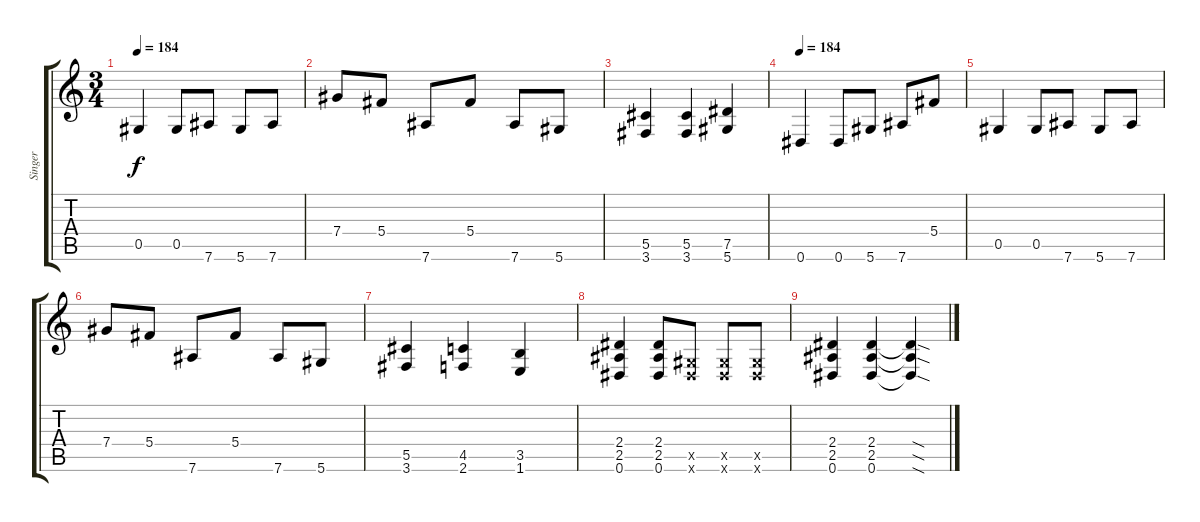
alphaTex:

\track ("Singer" "Singer") {instrument distortionguitar}
\staff {score tabs}
\tuning (Eb4 Bb3 Gb3 Db3 Ab2 Eb2) {hide}
\ts (3 4)
\tempo 184
\clef g2
\ks c
0.5.4{dy f} 0.5.8 7.6.8 5.6.8 7.6.8 |
7.4.8 5.4.8 7.6.8 5.4.8 7.6.8 5.6.8 |
(5.5 3.6).4 (5.5 3.6).4 (7.5 5.6).4 |
\tempo 184
0.6.4 0.6.8 5.6.8 7.6.8 5.4.8 |
0.5.4 0.5.8 7.6.8 5.6.8 7.6.8 |
7.4.8 5.4.8 7.6.8 5.4.8 7.6.8 5.6.8 |
(5.5 3.6).4 (4.5 2.6).4 (3.5 1.6).4 |
(2.4 2.5 0.6).4 (2.4 2.5 0.6).8 (0.5{x} 0.6{x}).8 (0.5{x} 0.6{x}).8 (0.5{x} 0.6{x}).8 |
(2.4 2.5 0.6).4 (2.4 2.5 0.6).4 (2.4{sod t} 2.5{sod t} 0.6{sod t}).4
